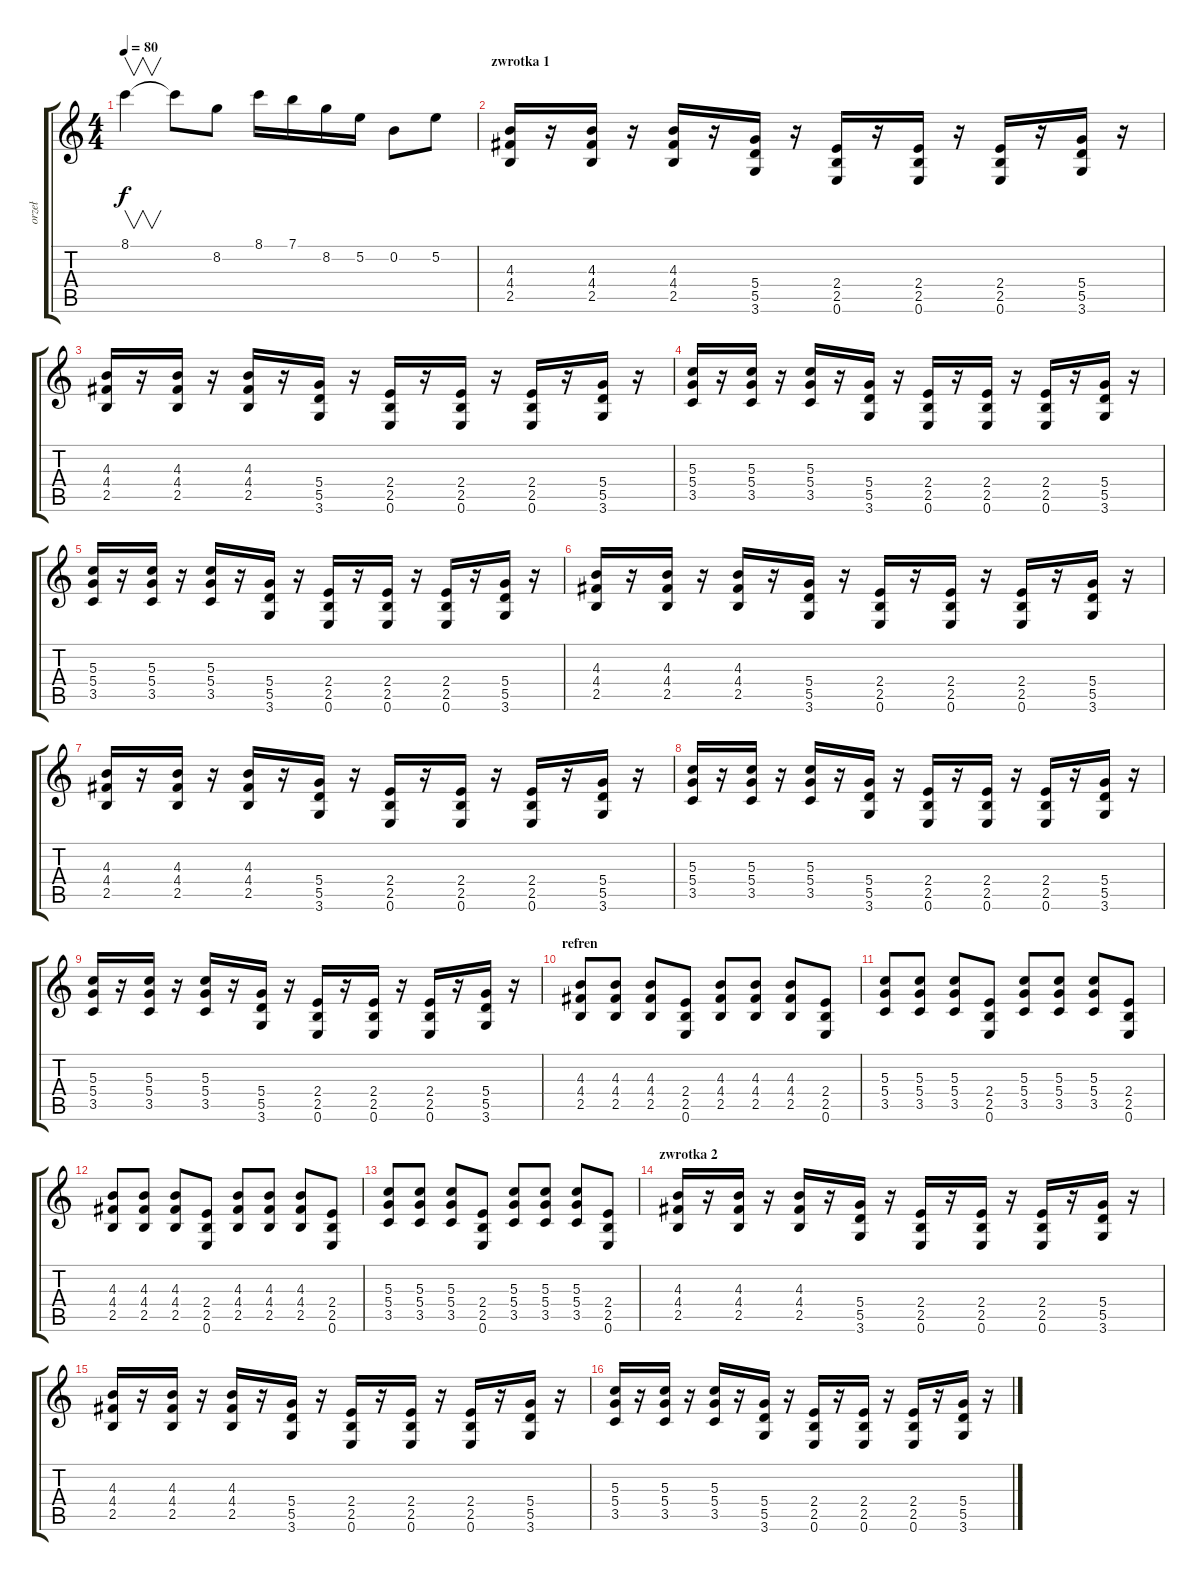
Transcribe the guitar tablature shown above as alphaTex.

\track ("orzeł" "orzeł") {instrument overdrivenguitar}
\staff {score tabs}
\tuning (E4 B3 G3 D3 A2 E2) {hide}
\ts (4 4)
\tempo 80
\clef g2
\ks c
8.1.4{v dy f} 8.1{t}.8 8.2.8 8.1.16 7.1.16 8.2.16 5.2.16 0.2.8 5.2.8 |
\section ("" "zwrotka 1")
(4.3 4.4 2.5).16 r.16 (4.3 4.4 2.5).16 r.16 (4.3 4.4 2.5).16 r.16 (5.4 5.5 3.6).16 r.16 (2.4 2.5 0.6).16 r.16 (2.4 2.5 0.6).16 r.16 (2.4 2.5 0.6).16 r.16 (5.4 5.5 3.6).16 r.16 |
(4.3 4.4 2.5).16 r.16 (4.3 4.4 2.5).16 r.16 (4.3 4.4 2.5).16 r.16 (5.4 5.5 3.6).16 r.16 (2.4 2.5 0.6).16 r.16 (2.4 2.5 0.6).16 r.16 (2.4 2.5 0.6).16 r.16 (5.4 5.5 3.6).16 r.16 |
(5.3 5.4 3.5).16 r.16 (5.3 5.4 3.5).16 r.16 (5.3 5.4 3.5).16 r.16 (5.4 5.5 3.6).16 r.16 (2.4 2.5 0.6).16 r.16 (2.4 2.5 0.6).16 r.16 (2.4 2.5 0.6).16 r.16 (5.4 5.5 3.6).16 r.16 |
(5.3 5.4 3.5).16 r.16 (5.3 5.4 3.5).16 r.16 (5.3 5.4 3.5).16 r.16 (5.4 5.5 3.6).16 r.16 (2.4 2.5 0.6).16 r.16 (2.4 2.5 0.6).16 r.16 (2.4 2.5 0.6).16 r.16 (5.4 5.5 3.6).16 r.16 |
(4.3 4.4 2.5).16 r.16 (4.3 4.4 2.5).16 r.16 (4.3 4.4 2.5).16 r.16 (5.4 5.5 3.6).16 r.16 (2.4 2.5 0.6).16 r.16 (2.4 2.5 0.6).16 r.16 (2.4 2.5 0.6).16 r.16 (5.4 5.5 3.6).16 r.16 |
(4.3 4.4 2.5).16 r.16 (4.3 4.4 2.5).16 r.16 (4.3 4.4 2.5).16 r.16 (5.4 5.5 3.6).16 r.16 (2.4 2.5 0.6).16 r.16 (2.4 2.5 0.6).16 r.16 (2.4 2.5 0.6).16 r.16 (5.4 5.5 3.6).16 r.16 |
(5.3 5.4 3.5).16 r.16 (5.3 5.4 3.5).16 r.16 (5.3 5.4 3.5).16 r.16 (5.4 5.5 3.6).16 r.16 (2.4 2.5 0.6).16 r.16 (2.4 2.5 0.6).16 r.16 (2.4 2.5 0.6).16 r.16 (5.4 5.5 3.6).16 r.16 |
(5.3 5.4 3.5).16 r.16 (5.3 5.4 3.5).16 r.16 (5.3 5.4 3.5).16 r.16 (5.4 5.5 3.6).16 r.16 (2.4 2.5 0.6).16 r.16 (2.4 2.5 0.6).16 r.16 (2.4 2.5 0.6).16 r.16 (5.4 5.5 3.6).16 r.16 |
\section ("" "refren")
(4.3 4.4 2.5).8 (4.3 4.4 2.5).8 (4.3 4.4 2.5).8 (2.4 2.5 0.6).8 (4.3 4.4 2.5).8 (4.3 4.4 2.5).8 (4.3 4.4 2.5).8 (2.4 2.5 0.6).8 |
(5.3 5.4 3.5).8 (5.3 5.4 3.5).8 (5.3 5.4 3.5).8 (2.4 2.5 0.6).8 (5.3 5.4 3.5).8 (5.3 5.4 3.5).8 (5.3 5.4 3.5).8 (2.4 2.5 0.6).8 |
(4.3 4.4 2.5).8 (4.3 4.4 2.5).8 (4.3 4.4 2.5).8 (2.4 2.5 0.6).8 (4.3 4.4 2.5).8 (4.3 4.4 2.5).8 (4.3 4.4 2.5).8 (2.4 2.5 0.6).8 |
(5.3 5.4 3.5).8 (5.3 5.4 3.5).8 (5.3 5.4 3.5).8 (2.4 2.5 0.6).8 (5.3 5.4 3.5).8 (5.3 5.4 3.5).8 (5.3 5.4 3.5).8 (2.4 2.5 0.6).8 |
\section ("" "zwrotka 2")
(4.3 4.4 2.5).16 r.16 (4.3 4.4 2.5).16 r.16 (4.3 4.4 2.5).16 r.16 (5.4 5.5 3.6).16 r.16 (2.4 2.5 0.6).16 r.16 (2.4 2.5 0.6).16 r.16 (2.4 2.5 0.6).16 r.16 (5.4 5.5 3.6).16 r.16 |
(4.3 4.4 2.5).16 r.16 (4.3 4.4 2.5).16 r.16 (4.3 4.4 2.5).16 r.16 (5.4 5.5 3.6).16 r.16 (2.4 2.5 0.6).16 r.16 (2.4 2.5 0.6).16 r.16 (2.4 2.5 0.6).16 r.16 (5.4 5.5 3.6).16 r.16 |
(5.3 5.4 3.5).16 r.16 (5.3 5.4 3.5).16 r.16 (5.3 5.4 3.5).16 r.16 (5.4 5.5 3.6).16 r.16 (2.4 2.5 0.6).16 r.16 (2.4 2.5 0.6).16 r.16 (2.4 2.5 0.6).16 r.16 (5.4 5.5 3.6).16 r.16
